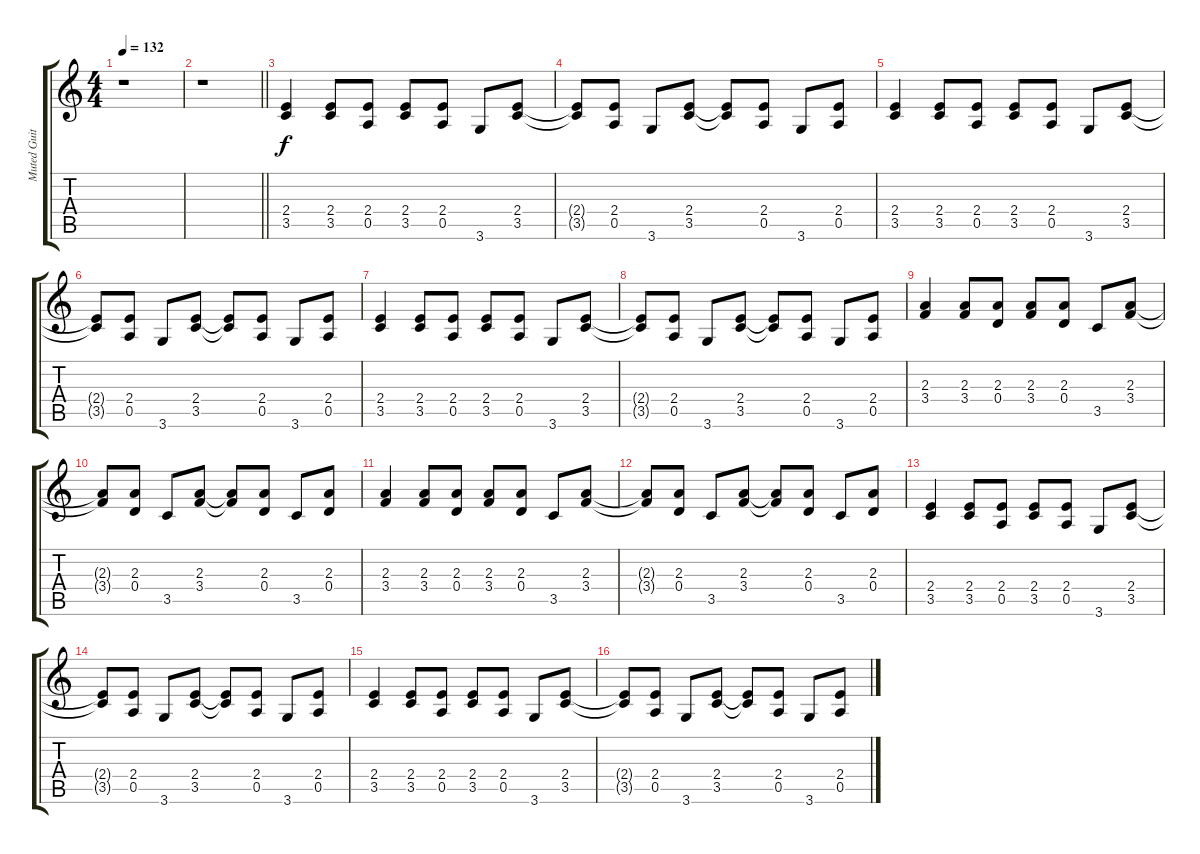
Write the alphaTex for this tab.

\track ("Muted Guitar" "Muted Guit") {instrument electricguitarmuted}
\staff {score tabs}
\tuning (E4 B3 G3 D3 A2 E2) {hide}
\ts (4 4)
\tempo 132
\clef g2
\ks c
r.1{dy f} |
\barLineRight lightlight
r.1 |
(2.4 3.5).4 (2.4 3.5).8 (2.4 0.5).8 (2.4 3.5).8 (2.4 0.5).8 3.6.8 (2.4 3.5).8 |
(2.4{t} 3.5{t}).8 (2.4 0.5).8 3.6.8 (2.4 3.5).8 (2.4{t} 3.5{t}).8 (2.4 0.5).8 3.6.8 (2.4 0.5).8 |
(2.4 3.5).4 (2.4 3.5).8 (2.4 0.5).8 (2.4 3.5).8 (2.4 0.5).8 3.6.8 (2.4 3.5).8 |
(2.4{t} 3.5{t}).8 (2.4 0.5).8 3.6.8 (2.4 3.5).8 (2.4{t} 3.5{t}).8 (2.4 0.5).8 3.6.8 (2.4 0.5).8 |
(2.4 3.5).4 (2.4 3.5).8 (2.4 0.5).8 (2.4 3.5).8 (2.4 0.5).8 3.6.8 (2.4 3.5).8 |
(2.4{t} 3.5{t}).8 (2.4 0.5).8 3.6.8 (2.4 3.5).8 (2.4{t} 3.5{t}).8 (2.4 0.5).8 3.6.8 (2.4 0.5).8 |
(2.3 3.4).4 (2.3 3.4).8 (2.3 0.4).8 (2.3 3.4).8 (2.3 0.4).8 3.5.8 (2.3 3.4).8 |
(2.3{t} 3.4{t}).8 (2.3 0.4).8 3.5.8 (2.3 3.4).8 (2.3{t} 3.4{t}).8 (2.3 0.4).8 3.5.8 (2.3 0.4).8 |
(2.3 3.4).4 (2.3 3.4).8 (2.3 0.4).8 (2.3 3.4).8 (2.3 0.4).8 3.5.8 (2.3 3.4).8 |
(2.3{t} 3.4{t}).8 (2.3 0.4).8 3.5.8 (2.3 3.4).8 (2.3{t} 3.4{t}).8 (2.3 0.4).8 3.5.8 (2.3 0.4).8 |
(2.4 3.5).4 (2.4 3.5).8 (2.4 0.5).8 (2.4 3.5).8 (2.4 0.5).8 3.6.8 (2.4 3.5).8 |
(2.4{t} 3.5{t}).8 (2.4 0.5).8 3.6.8 (2.4 3.5).8 (2.4{t} 3.5{t}).8 (2.4 0.5).8 3.6.8 (2.4 0.5).8 |
(2.4 3.5).4 (2.4 3.5).8 (2.4 0.5).8 (2.4 3.5).8 (2.4 0.5).8 3.6.8 (2.4 3.5).8 |
(2.4{t} 3.5{t}).8 (2.4 0.5).8 3.6.8 (2.4 3.5).8 (2.4{t} 3.5{t}).8 (2.4 0.5).8 3.6.8 (2.4 0.5).8
